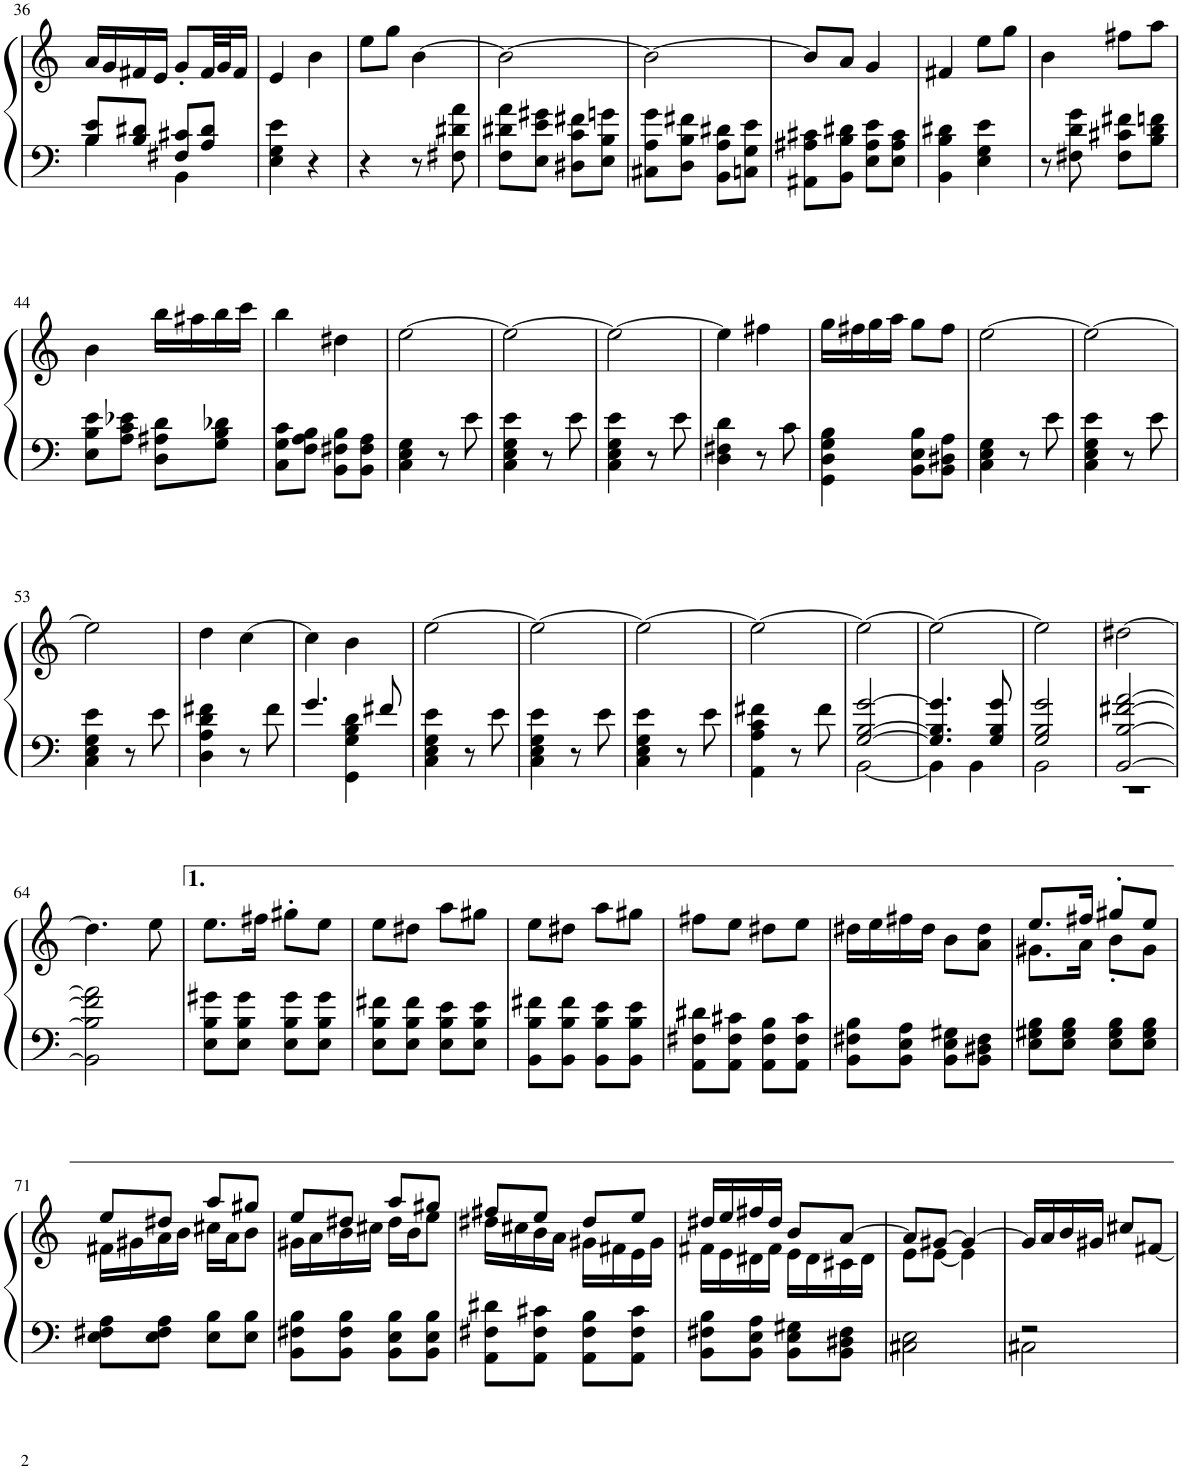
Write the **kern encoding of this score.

**kern	**kern
*part1	*part1
*staff2	*staff1
*I"Piano	*
*I'Pno.	*
!!LO:PB:g=z
*clefF4	*clefG2
*k[]	*k[]
*M2/4	*M2/4
=36	=36
*^	*
8B/ 8e/L	4B\	16a/LL
.	.	16g/
8B/ 8d#X/J	.	16f#X/
.	.	16e/JJ
8F#X/ 8c#X/L	4BB\	8g'/L
8A/ 8d#/J	.	32f#/LL
.	.	32g/J
.	.	16f#/JJ
*v	*v	*
=37	=37
4E\ 4G\ 4e\	4e/
4r	4b\
=38	=38
4r	8ee\L
.	8gg\J
8r	[4b\
8F#X\ 8d#X\ 8a\	.
=39	=39
8F\ 8d#X\ 8a\L	2b\_
8E\ 8e\ 8g#X\J	.
8D#X\ 8c\ 8f#X\L	.
8E\ 8B\ 8gn\J	.
=40	=40
8C#X\ 8A\ 8g\L	2b\_
8D\ 8B\ 8f#X\J	.
8BB\ 8A\ 8d#X\L	.
8Cn\ 8G\ 8e\J	.
=41	=41
8AA#X\ 8A#X\ 8c#X\L	8b/L]
8BB\ 8B\ 8d#X\J	8a/J
8E\ 8A#\ 8e\L	4g/
8E\ 8A#\ 8c#\J	.
=42	=42
4BB\ 4B\ 4d#X\	4f#X/
4E\ 4G\ 4e\	8ee\L
.	8gg\J
=43	=43
8r	4b\
8F#X\ 8d\ 8g\	.
8F#\ 8c#X\ 8f#X\L	8ff#X\L
8B\ 8d\ 8fn\J	8aa\J
!!LO:LB:g=z
=44	=44
8E\ 8B\ 8e\L	4b\
8A\ 8c\ 8e-X\J	.
8D\ 8A#X\ 8d\L	16bb\LL
.	16aa#X\
8G\ 8B\ 8d-X\J	16bb\
.	16ccc\JJ
=45	=45
8C\ 8G\ 8c\L	4bb\
8F\ 8A\ 8B\J	.
8BB\ 8F#X\ 8B\L	4dd#X\
8BB\ 8F#\ 8A\J	.
=46	=46
4C\ 4E\ 4G\	[2ee\
8r	.
8e\	.
=47	=47
4C\ 4E\ 4G\ 4e\	2ee\_
8r	.
8e\	.
=48	=48
4C\ 4E\ 4G\ 4e\	2ee\_
8r	.
8e\	.
=49	=49
4D\ 4F#X\ 4d\	4ee\]
8r	4ff#X\
8c\	.
=50	=50
4GG\ 4D\ 4G\ 4B\	16gg\LL
.	16ff#X\
.	16gg\
.	16aa\JJ
8BB\ 8E\ 8B\L	8gg\L
8BB\ 8D#X\ 8A\J	8ff#\J
=51	=51
4C\ 4E\ 4G\	[2ee\
8r	.
8e\	.
=52	=52
4C\ 4E\ 4G\ 4e\	2ee\_
8r	.
8e\	.
!!LO:LB:g=z
=53	=53
4C\ 4E\ 4G\ 4e\	2ee\]
8r	.
8e\	.
=54	=54
4D\ 4A\ 4d\ 4f#X\	4dd\
8r	[4cc\
8f#\	.
=55	=55
*^	*
4.g/	4ryy	4cc\]
.	4GG\ 4G\ 4B\ 4d\	4b\
8f#X/	.	.
*v	*v	*
=56	=56
4C\ 4E\ 4G\ 4e\	[2ee\
8r	.
8e\	.
=57	=57
4C\ 4E\ 4G\ 4e\	2ee\_
8r	.
8e\	.
=58	=58
4C\ 4E\ 4G\ 4e\	2ee\_
8r	.
8e\	.
=59	=59
4AA\ 4A\ 4c\ 4f#X\	2ee\_
8r	.
8f#\	.
=60	=60
*^	*
[2G/ [2B/ [2g/	[2BB\	2ee\_
=61	=61	=61
4.G/] 4.B/] 4.g/]	4BB\]	2ee\_
.	4BB\	.
8G/ 8B/ 8g/	.	.
=62	=62	=62
2G/ 2B/ 2g/	2BB\	2ee\]
=63	=63	=63
[2BB/ [2B/ [2f#X/ [2a/	2r	[2dd#X\
*v	*v	*
!!LO:LB:g=z
=64	=64
2BB\] 2B\] 2f#\] 2a\]	4.dd#\]
.	8ee\
=65	=65
8E\ 8B\ 8g#X\L	8.ee\L
8E\ 8B\ 8g#\J	.
.	16ff#X\Jk
8E\ 8B\ 8g#\L	8gg#X'\L
8E\ 8B\ 8g#\J	8ee\J
=66	=66
8E\ 8B\ 8f#X\L	8ee\L
8E\ 8B\ 8f#\J	8dd#X\J
8E\ 8B\ 8e\L	8aa\L
8E\ 8B\ 8e\J	8gg#X\J
=67	=67
8BB\ 8B\ 8f#X\L	8ee\L
8BB\ 8B\ 8f#\J	8dd#X\J
8BB\ 8B\ 8e\L	8aa\L
8BB\ 8B\ 8e\J	8gg#X\J
=68	=68
8AA\ 8F#X\ 8d#X\L	8ff#X\L
8AA\ 8F#\ 8c#X\J	8ee\J
8AA\ 8F#\ 8B\L	8dd#X\L
8AA\ 8F#\ 8c#\J	8ee\J
=69	=69
8BB\ 8F#X\ 8B\L	16dd#X\LL
.	16ee\
8BB\ 8E\ 8A\J	16ff#X\
.	16dd#\JJ
8BB\ 8E\ 8G#X\L	8b\L
8BB\ 8D#X\ 8F#\J	8a\ 8dd#\J
=70	=70
*	*^
8E\ 8G#X\ 8B\L	8.ee/L	8.g#X\L
8E\ 8G#\ 8B\J	.	.
.	16ff#X/Jk	16a\Jk
8E\ 8G#\ 8B\L	8gg#X'/L	8b'\L
8E\ 8G#\ 8B\J	8ee/J	8g#\J
!!LO:LB:g=z	!!
=71	=71	=71
8E\ 8F#X\ 8A\L	8ee/L	16f#X\LL
.	.	16g#X\
8E\ 8F#\ 8A\J	8dd#X/J	16a\
.	.	16b\JJ
8E\ 8B\L	8aa/L	16cc#X\LL
.	.	16a\J
8E\ 8B\J	8gg#X/J	8b\J
=72	=72	=72
8BB\ 8F#X\ 8B\L	8ee/L	16g#X\LL
.	.	16a\
8BB\ 8F#\ 8B\J	8dd#X/J	16b\
.	.	16cc#X\JJ
8BB\ 8E\ 8B\L	8aa/L	16dd#\LL
.	.	16b\J
8BB\ 8E\ 8B\J	8gg#X/J	8ee\J
=73	=73	=73
8AA\ 8F#X\ 8d#X\L	8ff#X/L	16dd#X\LL
.	.	16cc#X\
8AA\ 8F#\ 8c#X\J	8ee/J	16b\
.	.	16a\JJ
8AA\ 8F#\ 8B\L	8dd#/L	16g#X\LL
.	.	16f#X\
8AA\ 8F#\ 8c#\J	8ee/J	16e\
.	.	16g#\JJ
=74	=74	=74
8BB\ 8F#X\ 8B\L	16dd#X/LL	16f#X\LL
.	16ee/	16e\
8BB\ 8E\ 8A\J	16ff#X/	16d#X\
.	16dd#/JJ	16f#\JJ
8BB\ 8E\ 8G#X\L	8b/L	16e\LL
.	.	16d#\
8BB\ 8D#X\ 8F#\J	[8a/J	16c#X\
.	.	16d#\JJ
=75	=75	=75
2C#X\ 2E\	8a/L]	8e\L
.	[8g#X/J	[8e\J
.	4g#/_	4e\]
*	*v	*v
=76	=76
*^	*
2r	2C#X\	16g#/LL]
.	.	16a/
.	.	16b/
.	.	16g#X/JJ
.	.	8cc#X/L
.	.	[8f#X/J
*v	*v	*
=	=
*-	*-
